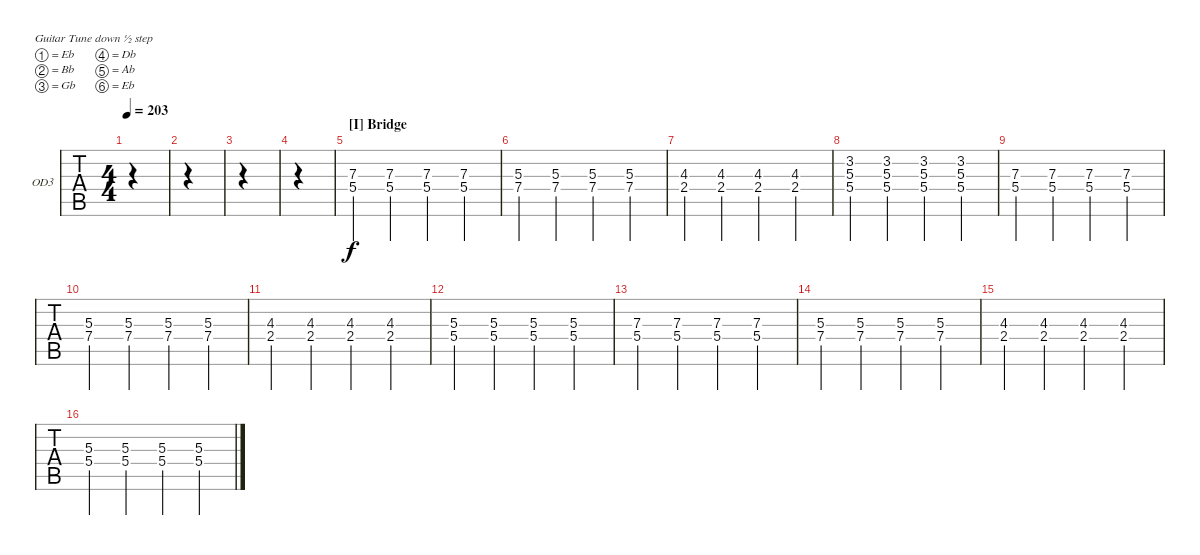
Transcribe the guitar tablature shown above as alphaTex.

\defaultSystemsLayout 4
\bracketExtendMode groupsimilarinstruments
\firstSystemTrackNameOrientation horizontal
\otherSystemsTrackNameOrientation horizontal
\track ("Extra Guitar Three" "OD3") {instrument overdrivenguitar}
\staff {tabs}
\tuning (Eb4 Bb3 Gb3 Db3 Ab2 Eb2)
\ts (4 4)
\tempo 203
\clef g2
\ks c
|
|
|
|
\section ("I" "Bridge")
(7.3 5.4).4 (7.3 5.4).4 (7.3 5.4).4 (7.3 5.4).4 |
(5.3 7.4).4 (5.3 7.4).4 (5.3 7.4).4 (5.3 7.4).4 |
(2.4 4.3).4 (4.3 2.4).4 (4.3 2.4).4 (4.3 2.4).4 |
(5.3 5.4 3.2).4 (5.3 5.4 3.2).4 (5.3 5.4 3.2).4 (5.3 5.4 3.2).4 |
(7.3 5.4).4 (7.3 5.4).4 (7.3 5.4).4 (7.3 5.4).4 |
(5.3 7.4).4 (5.3 7.4).4 (5.3 7.4).4 (5.3 7.4).4 |
(2.4 4.3).4 (4.3 2.4).4 (4.3 2.4).4 (4.3 2.4).4 |
(5.4 5.3).4 (5.4 5.3).4 (5.4 5.3).4 (5.4 5.3).4 |
(7.3 5.4).4 (7.3 5.4).4 (7.3 5.4).4 (7.3 5.4).4 |
(5.3 7.4).4 (5.3 7.4).4 (5.3 7.4).4 (5.3 7.4).4 |
(2.4 4.3).4 (4.3 2.4).4 (4.3 2.4).4 (4.3 2.4).4 |
(5.4 5.3).4 (5.4 5.3).4 (5.4 5.3).4 (5.4 5.3).4
